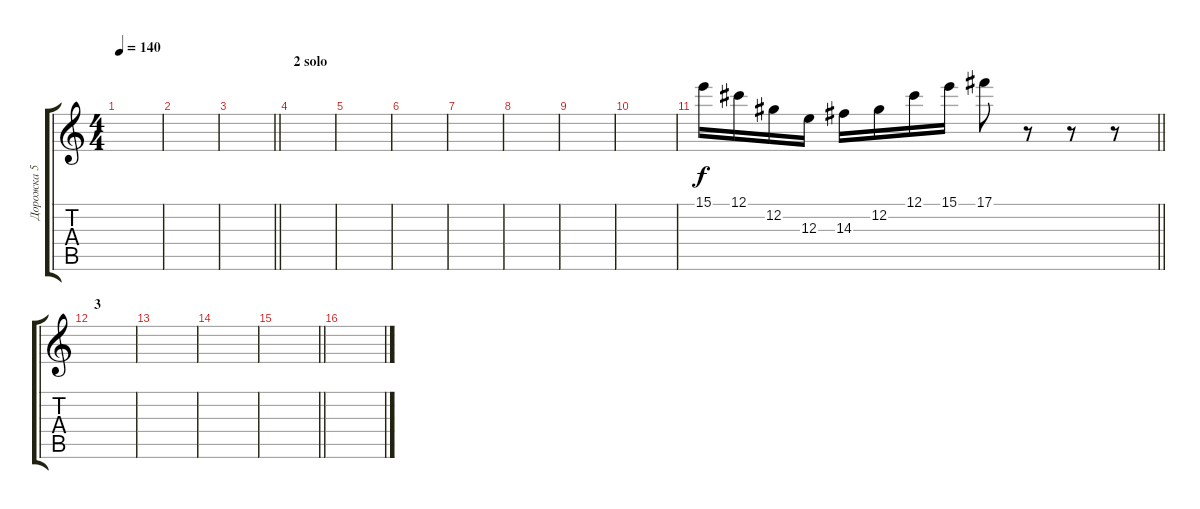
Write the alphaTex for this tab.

\track ("Дорожка 5" "Дорожка 5") {instrument acousticguitarsteel}
\staff {score tabs}
\tuning (Db4 Ab3 E3 B2 Gb2 B1) {hide}
\ts (4 4)
\tempo 140
\clef g2
\ks c
|
|
\barLineRight lightlight
|
\section ("" "2 solo")
|
|
|
|
|
|
|
\barLineRight lightlight
15.1.16 12.1.16 12.2.16 12.3.16 14.3.16 12.2.16 12.1.16 15.1.16 17.1.8 r.8 r.8 r.8 |
\section ("" "3")
|
|
|
\barLineRight lightlight
|
\section ("" " ")
